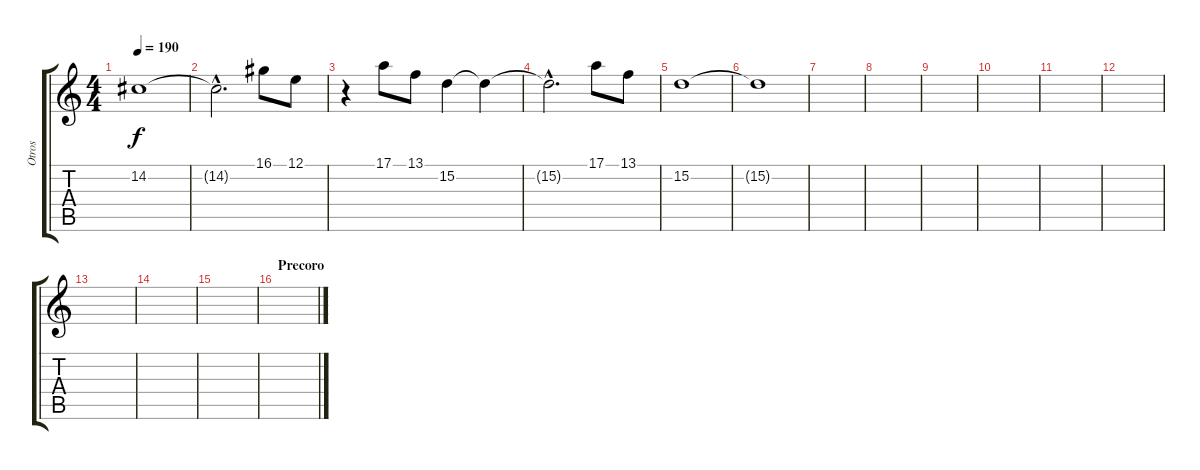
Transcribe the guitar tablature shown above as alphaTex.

\track ("Otros" "Otros") {instrument reversecymbal}
\staff {score tabs}
\tuning (E4 B3 G3 D3 A2 E2) {hide}
\ts (4 4)
\tempo 190
\clef g2
\ks c
14.2.1{dy f} |
14.2{hac t}.2{d} 16.1.8 12.1.8 |
r.4 17.1.8 13.1.8 15.2.4 15.2{t}.4 |
15.2{hac t}.2{d} 17.1.8 13.1.8 |
15.2.1 |
15.2{t}.1 |
|
|
|
|
|
|
|
|
|
\section ("" "Precoro")
